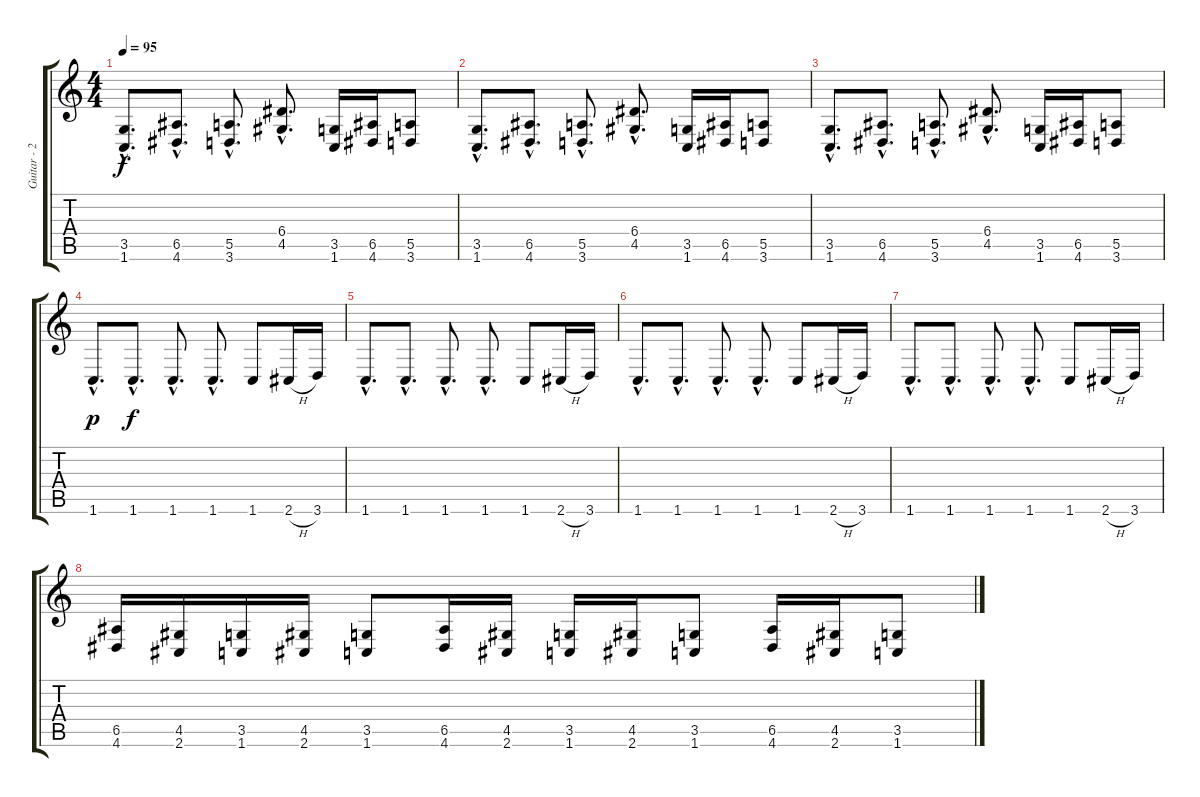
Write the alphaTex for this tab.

\track ("Guitar - 2" "Guitar - 2") {instrument overdrivenguitar}
\staff {score tabs}
\tuning (B3 G3 D3 A2 E2 B1) {hide}
\ts (4 4)
\tempo 95
\clef g2
\ks c
(3.5{hac} 1.6{hac}).8{d dy f} (6.5{hac} 4.6{hac}).8{d} (5.5{hac} 3.6{hac}).8{d} (6.4{hac} 4.5{hac}).8{d} (3.5 1.6).16 (6.5 4.6).16 (5.5 3.6).8 |
(3.5{hac} 1.6{hac}).8{d} (6.5{hac} 4.6{hac}).8{d} (5.5{hac} 3.6{hac}).8{d} (6.4{hac} 4.5{hac}).8{d} (3.5 1.6).16 (6.5 4.6).16 (5.5 3.6).8 |
(3.5{hac} 1.6{hac}).8{d} (6.5{hac} 4.6{hac}).8{d} (5.5{hac} 3.6{hac}).8{d} (6.4{hac} 4.5{hac}).8{d} (3.5 1.6).16 (6.5 4.6).16 (5.5 3.6).8 |
1.6{hac}.8{d dy p} 1.6{hac}.8{d dy f} 1.6{hac}.8{d} 1.6{hac}.8{d} 1.6.8 2.6{h}.16 3.6.16 |
1.6{hac}.8{d} 1.6{hac}.8{d} 1.6{hac}.8{d} 1.6{hac}.8{d} 1.6.8 2.6{h}.16 3.6.16 |
1.6{hac}.8{d} 1.6{hac}.8{d} 1.6{hac}.8{d} 1.6{hac}.8{d} 1.6.8 2.6{h}.16 3.6.16 |
1.6{hac}.8{d} 1.6{hac}.8{d} 1.6{hac}.8{d} 1.6{hac}.8{d} 1.6.8 2.6{h}.16 3.6.16 |
(6.5 4.6).16 (4.5 2.6).16 (3.5 1.6).16 (4.5 2.6).16 (3.5 1.6).8 (6.5 4.6).16 (4.5 2.6).16 (3.5 1.6).16 (4.5 2.6).16 (3.5 1.6).8 (6.5 4.6).16 (4.5 2.6).16 (3.5 1.6).8
